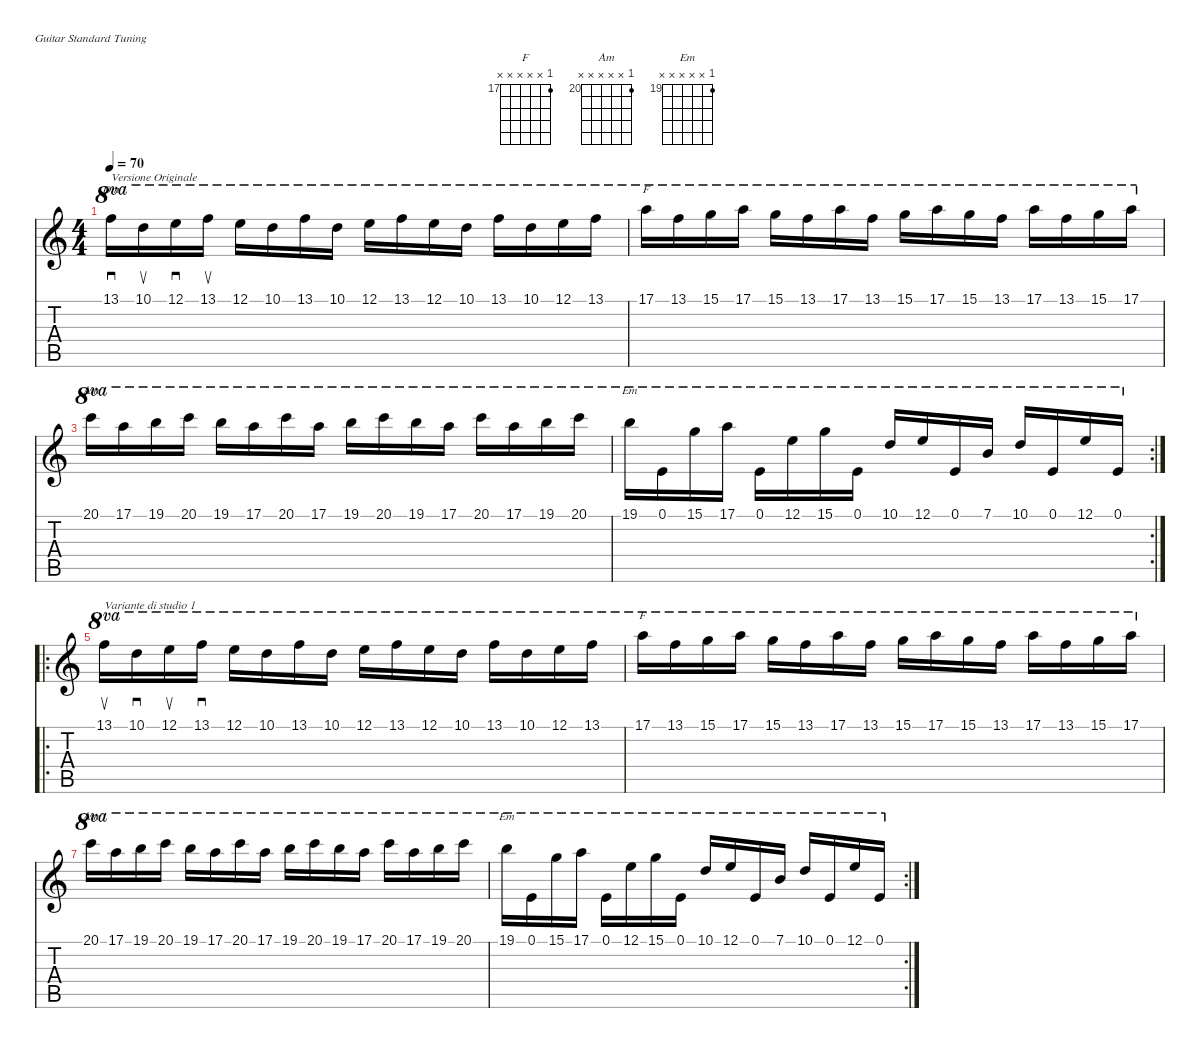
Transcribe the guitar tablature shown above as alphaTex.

\defaultSystemsLayout 4
\hideDynamics
\bracketExtendMode nobrackets
\otherSystemsTrackNameOrientation horizontal
\defaultBarNumberDisplay FirstOfSystem
\track "" {instrument distortionguitar}
\staff {score tabs}
\tuning (E4 B3 G3 D3 A2 E2)
\chord ("Dm" 13 x x x x x) {firstfret 13 showdiagram false showfingering false}
\chord ("F" 17 x x x x x) {firstfret 17 showdiagram false showfingering false}
\chord ("Am" 20 x x x x x) {firstfret 20 showdiagram false showfingering false}
\chord ("Em" 19 x x x x x) {firstfret 19 showdiagram false showfingering false}
\chord ("F" 17 x x x x x) {firstfret 17 showfingering false}
\chord ("Am" 20 x x x x x) {firstfret 20 showfingering false}
\chord ("Em" 19 x x x x x) {firstfret 19 showfingering false}
\ts (4 4)
\tempo 70
\clef g2
\ks aminor
13.1.16{sd ch "Dm" ot 8va txt "Versione Originale" dy mf instrument distortionguitar beam Down} 10.1.16{su ot 8va beam Down} 12.1.16{sd ot 8va beam Down} 13.1.16{su ot 8va beam Down} 12.1.16{ot 8va beam Down} 10.1.16{ot 8va beam Down} 13.1.16{ot 8va beam Down} 10.1.16{ot 8va beam Down} 12.1.16{ot 8va beam Down} 13.1.16{ot 8va beam Down} 12.1.16{ot 8va beam Down} 10.1.16{ot 8va beam Down} 13.1.16{ot 8va beam Down} 10.1.16{ot 8va beam Down} 12.1.16{ot 8va beam Down} 13.1.16{ot 8va beam Down} |
17.1.16{ch "F" ot 8va beam Down} 13.1.16{ot 8va beam Down} 15.1.16{ot 8va beam Down} 17.1.16{ot 8va beam Down} 15.1.16{ot 8va beam Down} 13.1.16{ot 8va beam Down} 17.1.16{ot 8va beam Down} 13.1.16{ot 8va beam Down} 15.1.16{ot 8va beam Down} 17.1.16{ot 8va beam Down} 15.1.16{ot 8va beam Down} 13.1.16{ot 8va beam Down} 17.1.16{ot 8va beam Down} 13.1.16{ot 8va beam Down} 15.1.16{ot 8va beam Down} 17.1.16{ot 8va beam Down} |
20.1.16{ch "Am" ot 8va beam Down} 17.1.16{ot 8va beam Down} 19.1.16{ot 8va beam Down} 20.1.16{ot 8va beam Down} 19.1.16{ot 8va beam Down} 17.1.16{ot 8va beam Down} 20.1.16{ot 8va beam Down} 17.1.16{ot 8va beam Down} 19.1.16{ot 8va beam Down} 20.1.16{ot 8va beam Down} 19.1.16{ot 8va beam Down} 17.1.16{ot 8va beam Down} 20.1.16{ot 8va beam Down} 17.1.16{ot 8va beam Down} 19.1.16{ot 8va beam Down} 20.1.16{ot 8va beam Down} |
\rc 2
19.1.16{ch "Em" ot 8va beam Down} 0.1.16{ot 8va beam Down} 15.1.16{ot 8va beam Down} 17.1.16{ot 8va beam Down} 0.1.16{ot 8va beam Down} 12.1.16{ot 8va beam Down} 15.1.16{ot 8va beam Down} 0.1.16{ot 8va beam Down} 10.1.16{ot 8va beam Up} 12.1.16{ot 8va beam Up} 0.1.16{ot 8va beam Up} 7.1.16{ot 8va beam Up} 10.1.16{ot 8va beam Up} 0.1.16{ot 8va beam Up} 12.1.16{ot 8va beam Up} 0.1.16{ot 8va beam Up} |
\ro
13.1.16{su ot 8va txt "Variante di studio 1" beam Down} 10.1.16{sd ot 8va beam Down} 12.1.16{su ot 8va beam Down} 13.1.16{sd ot 8va beam Down} 12.1.16{ot 8va beam Down} 10.1.16{ot 8va beam Down} 13.1.16{ot 8va beam Down} 10.1.16{ot 8va beam Down} 12.1.16{ot 8va beam Down} 13.1.16{ot 8va beam Down} 12.1.16{ot 8va beam Down} 10.1.16{ot 8va beam Down} 13.1.16{ot 8va beam Down} 10.1.16{ot 8va beam Down} 12.1.16{ot 8va beam Down} 13.1.16{ot 8va beam Down} |
17.1.16{ch "F" ot 8va beam Down} 13.1.16{ot 8va beam Down} 15.1.16{ot 8va beam Down} 17.1.16{ot 8va beam Down} 15.1.16{ot 8va beam Down} 13.1.16{ot 8va beam Down} 17.1.16{ot 8va beam Down} 13.1.16{ot 8va beam Down} 15.1.16{ot 8va beam Down} 17.1.16{ot 8va beam Down} 15.1.16{ot 8va beam Down} 13.1.16{ot 8va beam Down} 17.1.16{ot 8va beam Down} 13.1.16{ot 8va beam Down} 15.1.16{ot 8va beam Down} 17.1.16{ot 8va beam Down} |
20.1.16{ch "Am" ot 8va beam Down} 17.1.16{ot 8va beam Down} 19.1.16{ot 8va beam Down} 20.1.16{ot 8va beam Down} 19.1.16{ot 8va beam Down} 17.1.16{ot 8va beam Down} 20.1.16{ot 8va beam Down} 17.1.16{ot 8va beam Down} 19.1.16{ot 8va beam Down} 20.1.16{ot 8va beam Down} 19.1.16{ot 8va beam Down} 17.1.16{ot 8va beam Down} 20.1.16{ot 8va beam Down} 17.1.16{ot 8va beam Down} 19.1.16{ot 8va beam Down} 20.1.16{ot 8va beam Down} |
\rc 2
19.1.16{ch "Em" ot 8va beam Down} 0.1.16{ot 8va beam Down} 15.1.16{ot 8va beam Down} 17.1.16{ot 8va beam Down} 0.1.16{ot 8va beam Down} 12.1.16{ot 8va beam Down} 15.1.16{ot 8va beam Down} 0.1.16{ot 8va beam Down} 10.1.16{ot 8va beam Up} 12.1.16{ot 8va beam Up} 0.1.16{ot 8va beam Up} 7.1.16{ot 8va beam Up} 10.1.16{ot 8va beam Up} 0.1.16{ot 8va beam Up} 12.1.16{ot 8va beam Up} 0.1.16{ot 8va beam Up}
